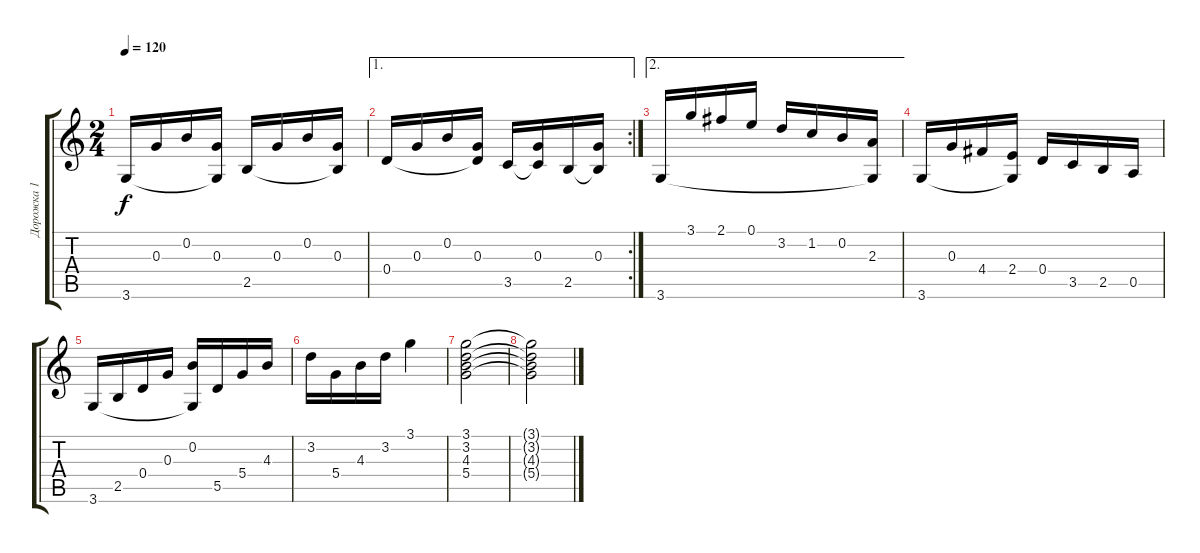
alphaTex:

\track ("Дорожка 1" "Дорожка 1") {instrument acousticguitarnylon}
\staff {score tabs}
\tuning (E4 B3 G3 D3 A2 E2) {hide}
\ts (2 4)
\tempo 120
\clef g2
\ks c
3.6.16{dy f} 0.3.16 0.2.16 (0.3 3.6{t}).16 2.5.16 0.3.16 0.2.16 (0.3 2.5{t}).16 |
\ae 1
\rc 2
0.4.16 0.3.16 0.2.16 (0.3 0.4{t}).16 3.5.16 (0.3 3.5{t}).16 2.5.16 (0.3 2.5{t}).16 |
\ae 2
3.6.16 3.1.16 2.1.16 0.1.16 3.2.16 1.2.16 0.2.16 (2.3 3.6{t}).16 |
3.6.16 0.3.16 4.4.16 (2.4 3.6{t}).16 0.4.16 3.5.16 2.5.16 0.5.16 |
3.6.16 2.5.16 0.4.16 0.3.16 (0.2 3.6{t}).16 5.5.16 5.4.16 4.3.16 |
3.2.16 5.4.16 4.3.16 3.2.16 3.1.4 |
(3.1 3.2 4.3 5.4).2 |
(3.1{t} 3.2{t} 4.3{t} 5.4{t}).2
